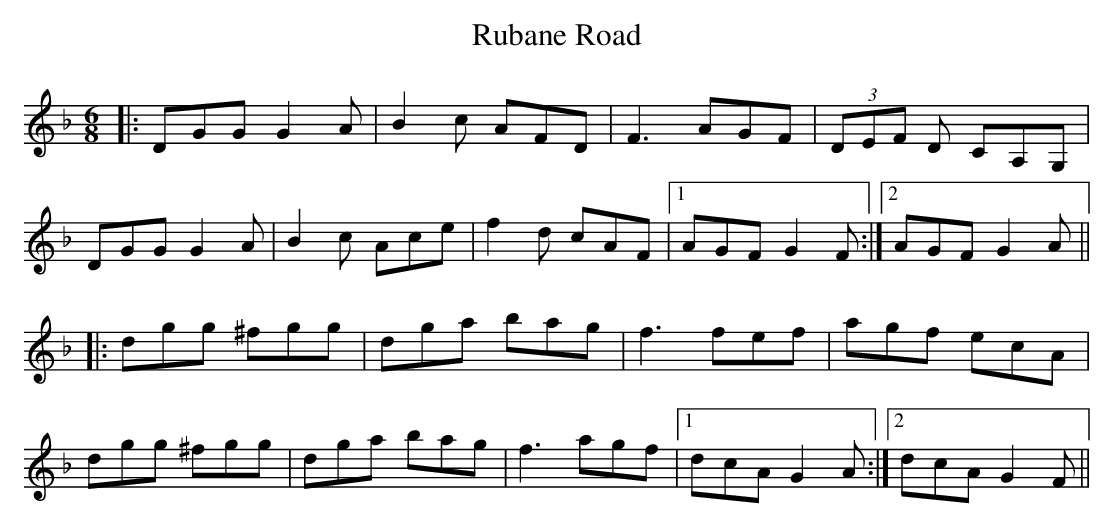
X:1
T: Rubane Road
M: 6/8
L: 1/8
K: Gdor
|:DGG G2A|B2c AFD|F3 AGF|(3DEF D CA,G,|
DGG G2A|B2c Ace|f2d cAF|1 AGF G2F:|2 AGF G2A||
|:dgg ^fgg|dga bag|f3 fef|agf ecA|
dgg ^fgg|dga bag|f3 agf|1 dcA G2A:|2 dcA G2F||
